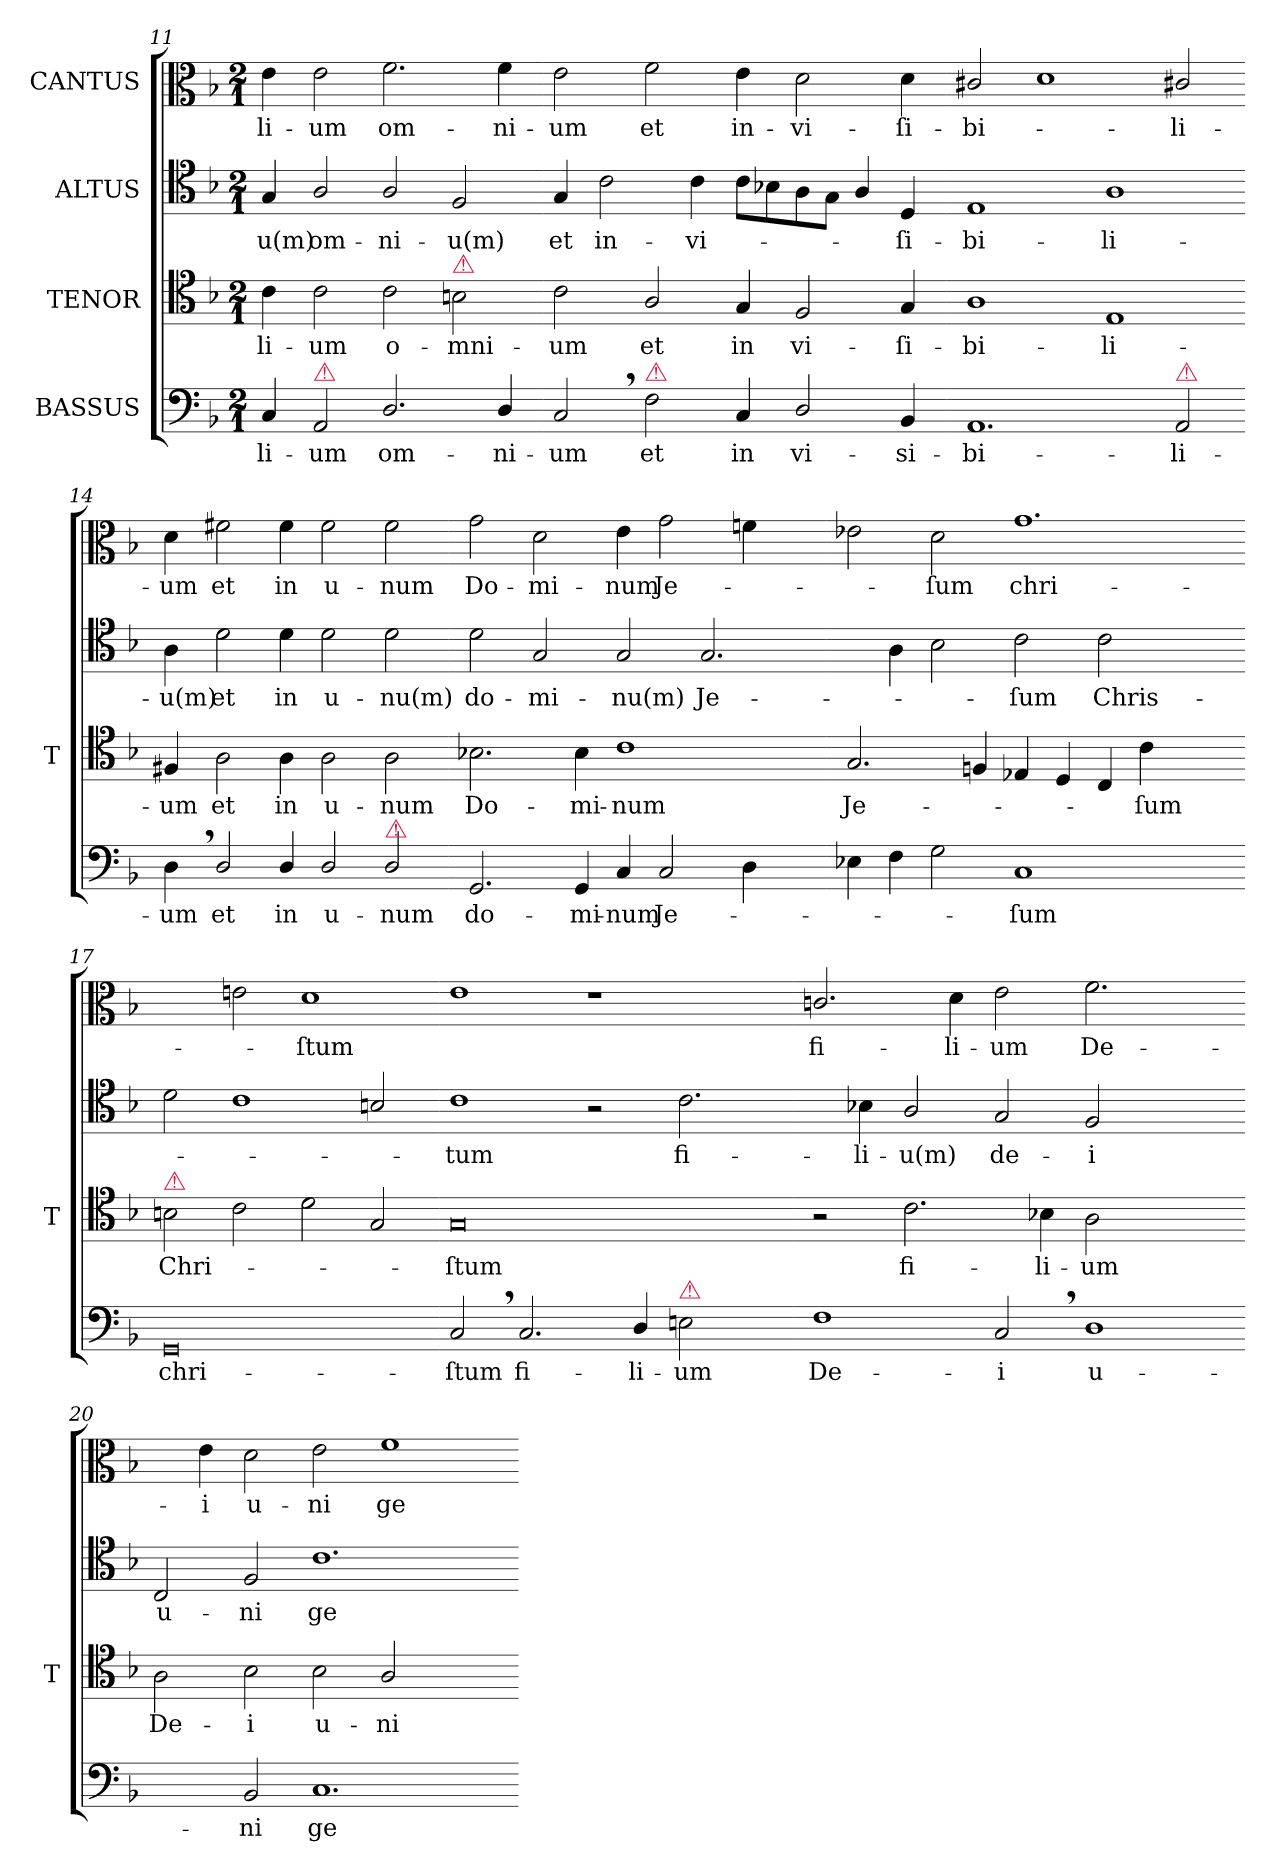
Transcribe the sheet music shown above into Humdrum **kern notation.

**kern	**text	**kern	**text	**kern	**text	**kern	**text
*part4	*part4	*part3	*part3	*part2	*part2	*part1	*part1
*staff4	*staff4	*staff3	*staff3	*staff2	*staff2	*staff1	*staff1
*I"BASSUS	*	*I"TENOR	*	*I"ALTUS	*	*I"CANTUS	*
*	*	*I'T	*	*	*	*	*
*clefF4	*	*clefC4	*	*clefC4	*	*clefC3	*
*k[b-]	*	*k[b-]	*	*k[b-]	*	*k[b-]	*
*M2/1	*	*M2/1	*	*M2/1	*	*M2/1	*
=11	=11	=11	=11	=11	=11	=11	=11
4C/	-li-	4c\	-li-	4G/	-u(m)	4e\	-li-
!LO:TX:a:color=crimson:t=⚠	!	!	!	!	!	!	!
2AA/	-um	2c\	-um	2A/	om-	2e\	-um
2.D/	om-	2c\	o-	2A/	-ni-	2.f\	om-
!	!	!LO:TX:a:color=crimson:t=⚠	!	!	!	!	!
.	.	2Bn\	-mni-	2F/	-u(m)	.	.
4D/	-ni-	.	.	.	.	4f\	-ni-
=12-	=12-	=12-	=12-	=12-	=12-	=12-	=12-
2C,/	-um	2c\	-um	4G/	et	2e\	-um
.	.	.	.	2c\	in-	.	.
!LO:TX:a:color=crimson:t=⚠	!	!	!	!	!	!	!
2F\	et	2A/	et	.	.	2f\	et
.	.	.	.	4c\	-vi-	.	.
4C/	in	4G/	in	8c\L	.	4e\	in-
.	.	.	.	8B-X\	.	.	.
2D/	vi-	2F/	vi-	8A\	.	2d\	-vi-
.	.	.	.	8G\J	.	.	.
.	.	.	.	4A/	.	.	.
4BB-/	-si-	4G/	-ſi-	4D/	-ſi-	4d\	-ſi-
=13-	=13-	=13-	=13-	=13-	=13-	=13-	=13-
1.AA	-bi-	1A	-bi-	1E	-bi-	2c#X/	-bi-
.	.	.	.	.	.	1d	.
.	.	1E	-li-	1A	-li-	.	.
!LO:TX:a:color=crimson:t=⚠	!	!	!	!	!	!	!
2AA/	-li-	.	.	.	.	2c#X/	-li-
=14-	=14-	=14-	=14-	=14-	=14-	=14-	=14-
4D,\	-um	4F#X/	-um	4A\	-u(m)	4d\	-um
2D/	et	2A\	et	2d\	et	2f#X\	et
4D/	in	4A\	in	4d\	in	4f#\	in
2D/	u-	2A\	u-	2d\	u-	2f#\	u-
!LO:TX:a:color=crimson:t=⚠	!	!	!	!	!	!	!
2D/	-num	2A\	-num	2d\	-nu(m)	2f#\	-num
=15-	=15-	=15-	=15-	=15-	=15-	=15-	=15-
2.GG/	do-	2.B-X\	Do-	2d\	do-	2g\	Do-
.	.	.	.	2G/	-mi-	2d\	-mi-
4GG/	-mi-	4B-\	-mi-	.	.	.	.
4C/	-num	1c	-num	2G/	-nu(m)	4e\	-num
2C/	Je-	.	.	.	.	2g\	Je-
.	.	.	.	2.G/	Je-	.	.
4D\	.	.	.	.	.	4fn\	.
4ryy	.	4ryy	.	.	.	4ryy	.
=16-	=16-	=16-	=16-	=16-	=16-	=16-	=16-
4E-X\	.	2.G/	Je-	4ryy	.	2e-X\	.
4F\	.	.	.	4A\	.	.	.
2G\	.	.	.	2B-\	.	2d\	-ſum
.	.	4Fn/	.	.	.	.	.
1C	-ſum	4E-X/	.	2c\	-ſum	1.g	chri-
.	.	4D/	.	.	.	.	.
.	.	4C/	.	2c\	Chris-	.	.
.	.	4c\	-ſum	.	.	.	.
2ryy	.	2ryy	.	2ryy	.	.	.
=17-	=17-	=17-	=17-	=17-	=17-	=17-	=17-
!	!	!LO:TX:a:color=crimson:t=⚠	!	!	!	!	!
0GG	chri-	2Bn\	Chri-	2d\	.	2ryy	.
.	.	2c\	.	1c	.	2en\	.
.	.	2d\	.	.	.	1d	-ſtum
.	.	2G/	.	2Bn/	.	.	.
=18-	=18-	=18-	=18-	=18-	=18-	=18-	=18-
2C,/	-ſtum	0G	-ſtum	1c	-tum	1e	.
2.C/	fi-	.	.	.	.	.	.
.	.	.	.	2r	.	1r	.
4D/	-li-	.	.	.	.	.	.
!LO:TX:a:color=crimson:t=⚠	!	!	!	!	!	!	!
2En\	-um	.	.	2.c\	fi-	.	.
4ryy	.	4ryy	.	.	.	4ryy	.
=19-	=19-	=19-	=19-	=19-	=19-	=19-	=19-
1F	De-	2r	.	4ryy	.	2.cn/	fi-
.	.	.	.	4B-X\	-li-	.	.
.	.	2.c\	fi-	2A/	-u(m)	.	.
.	.	.	.	.	.	4d\	-li-
2C,/	-i	.	.	2G/	de-	2e\	-um
.	.	4B-X\	-li-	.	.	.	.
1D\	u-	2A\	-um	2F/	-i	2.f\	De-
.	.	2ryy	.	2ryy	.	.	.
.	.	.	.	.	.	4ryy	.
=20-	=20-	=20-	=20-	=20-	=20-	=20-	=20-
2ryy	.	2A\	De-	2C/	u-	4ryy	.
.	.	.	.	.	.	4e\	-i
2BB-/	-ni	2B-\	-i	2F/	-ni	2d\	u-
1.C	ge-	2B-\	u-	1.c	ge-	2e\	-ni
.	.	2A/	-ni	.	.	1f\	ge-
.	.	2ryy	.	.	.	.	.
=-	=-	=-	=-	=-	=-	=-	=-
*-	*-	*-	*-	*-	*-	*-	*-
